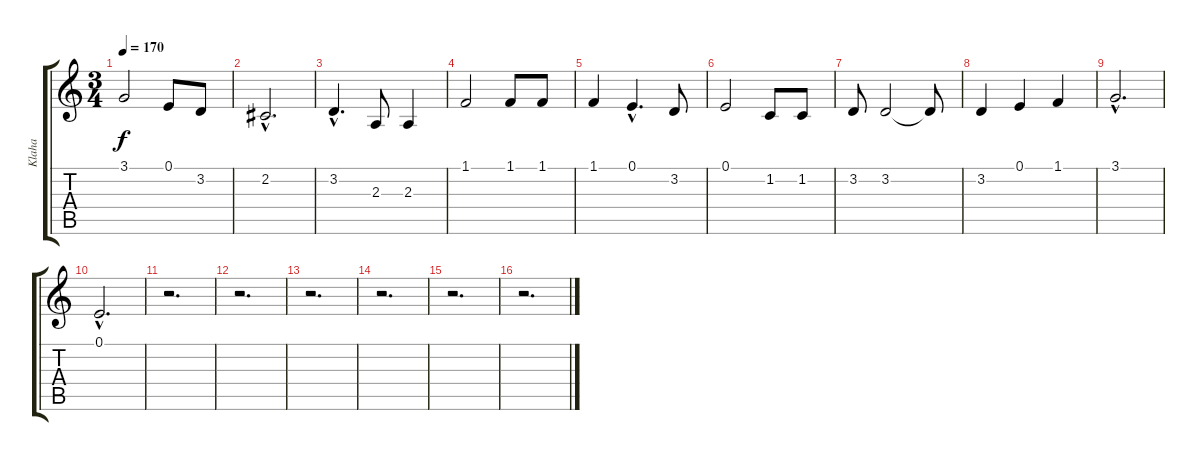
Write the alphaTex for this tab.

\track ("Klaha" "Klaha") {instrument cello}
\staff {score tabs}
\tuning (E4 B3 G3 D3 A2 E2) {hide}
\ts (3 4)
\tempo 170
\clef g2
\ks c
3.1.2{dy f} 0.1.8 3.2.8 |
2.2{hac}.2{d} |
3.2{hac}.4{d} 2.3.8 2.3.4 |
1.1.2 1.1.8 1.1.8 |
1.1.4 0.1{hac}.4{d} 3.2.8 |
0.1.2 1.2.8 1.2.8 |
3.2.8 3.2.2 3.2{t}.8 |
3.2.4 0.1.4 1.1.4 |
3.1{hac}.2{d} |
0.1{hac}.2{d} |
r.2{d} |
r.2{d} |
r.2{d} |
r.2{d} |
r.2{d} |
r.2{d}
